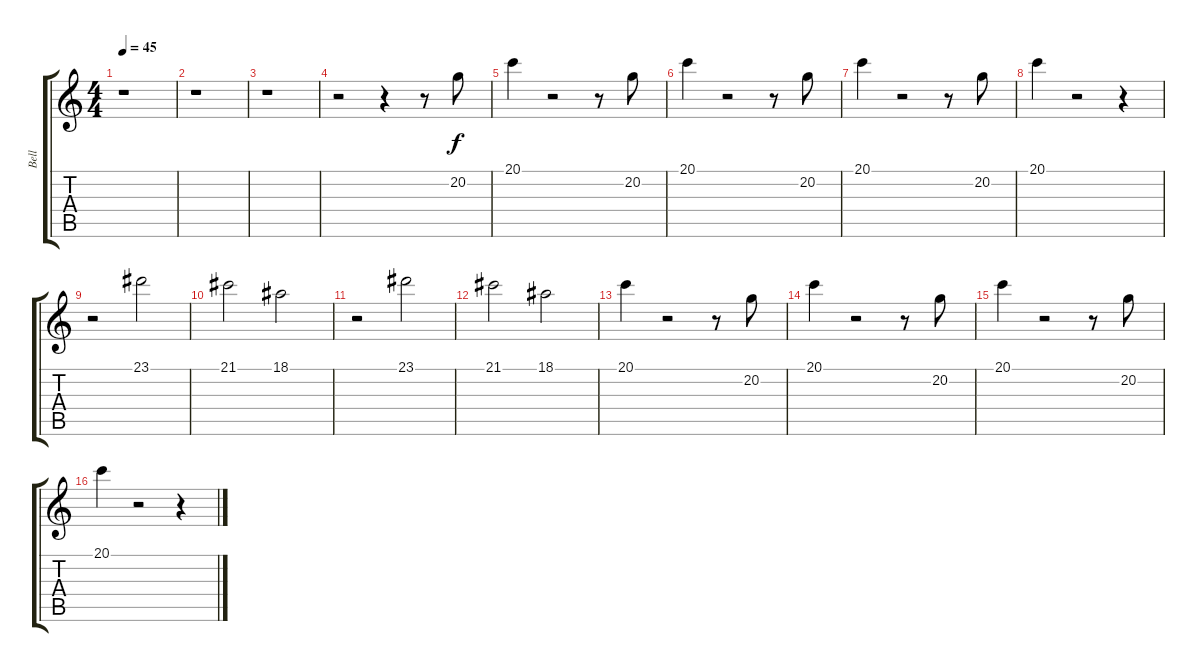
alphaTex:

\track ("Bell" "Bell") {instrument tubularbells}
\staff {score tabs}
\tuning (E4 B3 G3 D3 A2 E2) {hide}
\ts (4 4)
\tempo 45
\clef g2
\ks c
r.1{dy f} |
r.1 |
r.1 |
r.2 r.4 r.8 20.2.8 |
20.1.4 r.2 r.8 20.2.8 |
20.1.4 r.2 r.8 20.2.8 |
20.1.4 r.2 r.8 20.2.8 |
20.1.4 r.2 r.4 |
r.2 23.1.2 |
21.1.2 18.1.2 |
r.2 23.1.2 |
21.1.2 18.1.2 |
20.1.4 r.2 r.8 20.2.8 |
20.1.4 r.2 r.8 20.2.8 |
20.1.4 r.2 r.8 20.2.8 |
20.1.4 r.2 r.4
